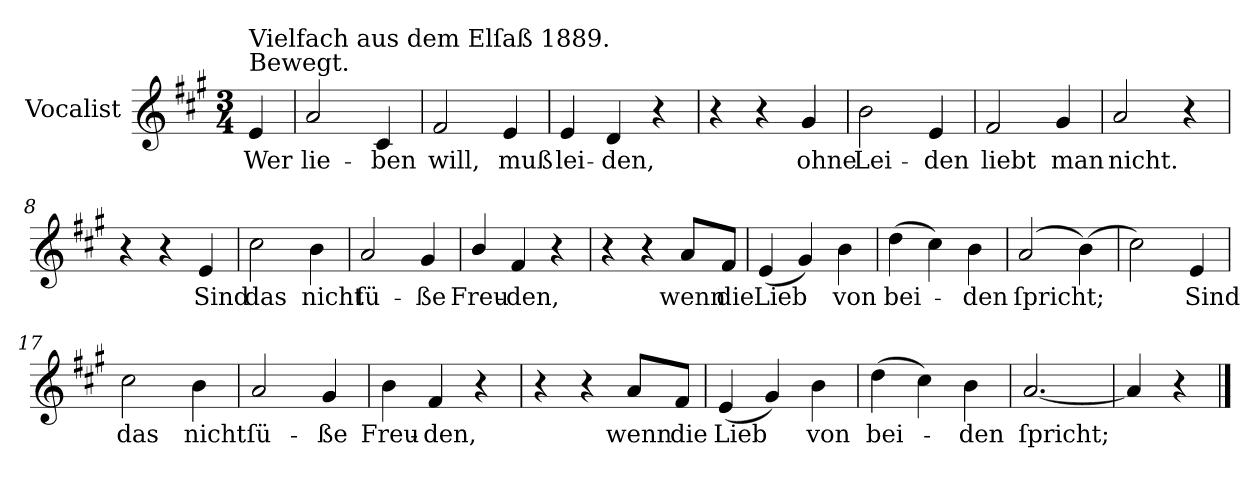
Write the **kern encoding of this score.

**kern	**text
*part1	*part1
*staff1	*staff1
*I"Vocalist	*
*k[f#c#g#]	*
*A:	*
*M3/4	*
=	=
!LO:TX:a:t=Bewegt.	!
!LO:TX:a:t=Vielfach aus dem Elſaß 1889.	!
4e	Wer
=1	=1
2a	lie-
4c#	-ben
=2	=2
2f#	will,
4e	muß
=3	=3
4e	lei-
4d	-den,
4r	.
=4	=4
4r	.
4r	.
4g#	ohne
=5	=5
2b	Lei-
4e	-den
=6	=6
2f#	liebt
4g#	man
=7	=7
2a	nicht.
4r	.
=8	=8
4r	.
4r	.
4e	Sind
=9	=9
2cc#	das
4b	nicht
=10	=10
2a	ſü-
4g#	-ße
=11	=11
4b/	Freu-
4f#	-den,
4r	.
=12	=12
4r	.
4r	.
8aL	wenn
8f#J	die
=13	=13
(4e	Lieb
4g#)	.
4b	von
=14	=14
(4dd	bei-
4cc#)	.
4b	-den
=15	=15
(2a	ſpricht;
(4b)	.
=16	=16
2cc#)	.
4e	Sind
=17	=17
2cc#	das
4b	nicht
=18	=18
2a	ſü-
4g#	-ße
=19	=19
4b	Freu-
4f#	-den,
4r	.
=20	=20
4r	.
4r	.
8aL	wenn
8f#J	die
=21	=21
(4e	Lieb
4g#)	.
4b	von
=22	=22
(4dd	bei-
4cc#)	.
4b	-den
=23	=23
[2.a	ſpricht;
=24	=24
4a]	.
4r	.
==	==
*-	*-
